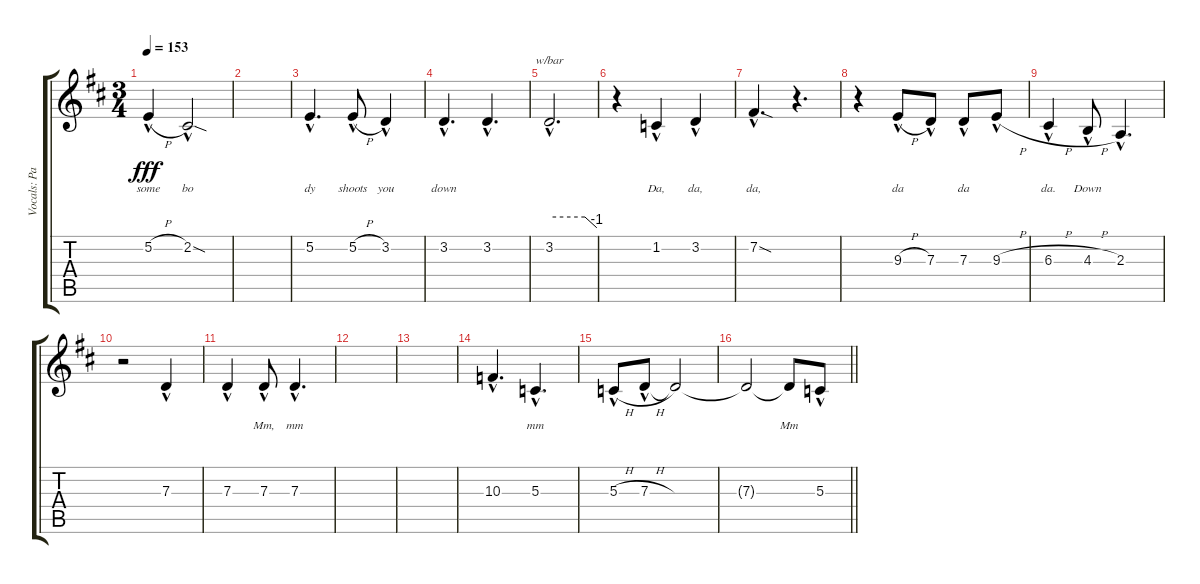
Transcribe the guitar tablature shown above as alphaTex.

\track ("Vocals: Paul" "Vocals: Pa") {instrument lead2sawtooth}
\staff {score tabs}
\tuning (E4 B3 G3 D3 A2 E2) {hide}
\ts (3 4)
\tempo 153
\clef g2
\ks d
5.2{h hac}.4{lyrics (0 "some") lyrics (1 "") lyrics (2 "") lyrics (3 "") lyrics (4 "") dy fff} 2.2{sod hac}.2{lyrics (0 "bo") lyrics (1 "") lyrics (2 "") lyrics (3 "") lyrics (4 "")} |
|
5.2{hac}.4{d lyrics (0 "dy") lyrics (1 "") lyrics (2 "") lyrics (3 "") lyrics (4 "")} 5.2{h hac}.8{lyrics (0 "shoots") lyrics (1 "") lyrics (2 "") lyrics (3 "") lyrics (4 "")} 3.2{hac}.4{lyrics (0 "you") lyrics (1 "") lyrics (2 "") lyrics (3 "") lyrics (4 "")} |
3.2{hac}.4{d lyrics (0 "down") lyrics (1 "") lyrics (2 "") lyrics (3 "") lyrics (4 "")} 3.2{hac}.4{d lyrics (0 "") lyrics (1 "") lyrics (2 "") lyrics (3 "") lyrics (4 "")} |
3.2{hac}.2{d tbe (custom default 0 0 45 0 60 -4) lyrics (0 "") lyrics (1 "") lyrics (2 "") lyrics (3 "") lyrics (4 "")} |
r.4 1.2{hac}.4{lyrics (0 "Da,") lyrics (1 "") lyrics (2 "") lyrics (3 "") lyrics (4 "")} 3.2{hac}.4{lyrics (0 "da,") lyrics (1 "") lyrics (2 "") lyrics (3 "") lyrics (4 "")} |
7.2{sod hac}.4{d lyrics (0 "da,") lyrics (1 "") lyrics (2 "") lyrics (3 "") lyrics (4 "")} r.4{d} |
r.4 9.3{h hac}.8{lyrics (0 "da") lyrics (1 "") lyrics (2 "") lyrics (3 "") lyrics (4 "")} 7.3{hac}.8{lyrics (0 "") lyrics (1 "") lyrics (2 "") lyrics (3 "") lyrics (4 "")} 7.3{hac}.8{lyrics (0 "da") lyrics (1 "") lyrics (2 "") lyrics (3 "") lyrics (4 "")} 9.3{h hac}.8{lyrics (0 "") lyrics (1 "") lyrics (2 "") lyrics (3 "") lyrics (4 "")} |
6.3{h hac}.4{lyrics (0 "da.") lyrics (1 "") lyrics (2 "") lyrics (3 "") lyrics (4 "")} 4.3{h hac}.8{lyrics (0 "Down") lyrics (1 "") lyrics (2 "") lyrics (3 "") lyrics (4 "")} 2.3{hac}.4{d lyrics (0 "") lyrics (1 "") lyrics (2 "") lyrics (3 "") lyrics (4 "")} |
r.2 7.3{hac}.4{lyrics (0 "") lyrics (1 "") lyrics (2 "") lyrics (3 "") lyrics (4 "")} |
7.3{hac}.4{lyrics (0 "") lyrics (1 "") lyrics (2 "") lyrics (3 "") lyrics (4 "")} 7.3{hac}.8{lyrics (0 "Mm,") lyrics (1 "") lyrics (2 "") lyrics (3 "") lyrics (4 "")} 7.3{hac}.4{d lyrics (0 "mm") lyrics (1 "") lyrics (2 "") lyrics (3 "") lyrics (4 "")} |
|
|
10.3{hac}.4{d lyrics (0 "") lyrics (1 "") lyrics (2 "") lyrics (3 "") lyrics (4 "")} 5.3{hac}.4{d lyrics (0 "mm") lyrics (1 "") lyrics (2 "") lyrics (3 "") lyrics (4 "")} |
5.3{h hac}.8{lyrics (0 "") lyrics (1 "") lyrics (2 "") lyrics (3 "") lyrics (4 "")} 7.3{h hac}.8{lyrics (0 "") lyrics (1 "") lyrics (2 "") lyrics (3 "") lyrics (4 "")} 7.3{t}.2{lyrics (0 "") lyrics (1 "") lyrics (2 "") lyrics (3 "") lyrics (4 "")} |
\barLineRight lightlight
7.3{t}.2{lyrics (0 "") lyrics (1 "") lyrics (2 "") lyrics (3 "") lyrics (4 "")} 7.3{t}.8{lyrics (0 "Mm") lyrics (1 "") lyrics (2 "") lyrics (3 "") lyrics (4 "")} 5.3{hac}.8{lyrics (0 "") lyrics (1 "") lyrics (2 "") lyrics (3 "") lyrics (4 "")}
